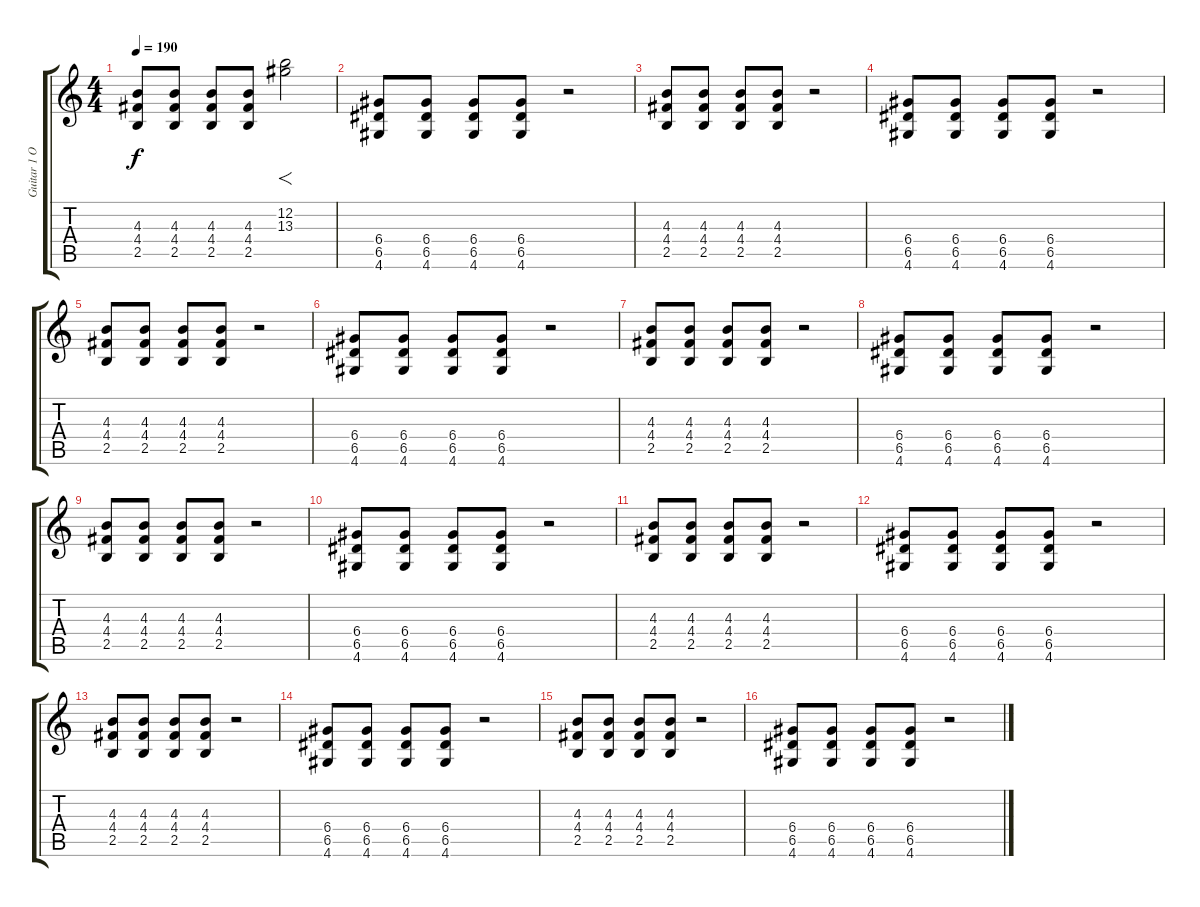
\track ("Guitar 1 Overdub" "Guitar 1 O") {instrument distortionguitar}
\staff {score tabs}
\tuning (E4 B3 G3 D3 A2 E2) {hide}
\ts (4 4)
\tempo 190
\clef g2
\ks c
(4.3 4.4 2.5).8{dy f} (4.3 4.4 2.5).8 (4.3 4.4 2.5).8 (4.3 4.4 2.5).8 (12.2 13.3).2{f} |
(6.4 6.5 4.6).8 (6.4 6.5 4.6).8 (6.4 6.5 4.6).8 (6.4 6.5 4.6).8 r.2 |
(4.3 4.4 2.5).8 (4.3 4.4 2.5).8 (4.3 4.4 2.5).8 (4.3 4.4 2.5).8 r.2 |
(6.4 6.5 4.6).8 (6.4 6.5 4.6).8 (6.4 6.5 4.6).8 (6.4 6.5 4.6).8 r.2 |
(4.3 4.4 2.5).8 (4.3 4.4 2.5).8 (4.3 4.4 2.5).8 (4.3 4.4 2.5).8 r.2 |
(6.4 6.5 4.6).8 (6.4 6.5 4.6).8 (6.4 6.5 4.6).8 (6.4 6.5 4.6).8 r.2 |
(4.3 4.4 2.5).8 (4.3 4.4 2.5).8 (4.3 4.4 2.5).8 (4.3 4.4 2.5).8 r.2 |
(6.4 6.5 4.6).8 (6.4 6.5 4.6).8 (6.4 6.5 4.6).8 (6.4 6.5 4.6).8 r.2 |
(4.3 4.4 2.5).8 (4.3 4.4 2.5).8 (4.3 4.4 2.5).8 (4.3 4.4 2.5).8 r.2 |
(6.4 6.5 4.6).8 (6.4 6.5 4.6).8 (6.4 6.5 4.6).8 (6.4 6.5 4.6).8 r.2 |
(4.3 4.4 2.5).8 (4.3 4.4 2.5).8 (4.3 4.4 2.5).8 (4.3 4.4 2.5).8 r.2 |
(6.4 6.5 4.6).8 (6.4 6.5 4.6).8 (6.4 6.5 4.6).8 (6.4 6.5 4.6).8 r.2 |
(4.3 4.4 2.5).8 (4.3 4.4 2.5).8 (4.3 4.4 2.5).8 (4.3 4.4 2.5).8 r.2 |
(6.4 6.5 4.6).8 (6.4 6.5 4.6).8 (6.4 6.5 4.6).8 (6.4 6.5 4.6).8 r.2 |
(4.3 4.4 2.5).8 (4.3 4.4 2.5).8 (4.3 4.4 2.5).8 (4.3 4.4 2.5).8 r.2 |
(6.4 6.5 4.6).8 (6.4 6.5 4.6).8 (6.4 6.5 4.6).8 (6.4 6.5 4.6).8 r.2
